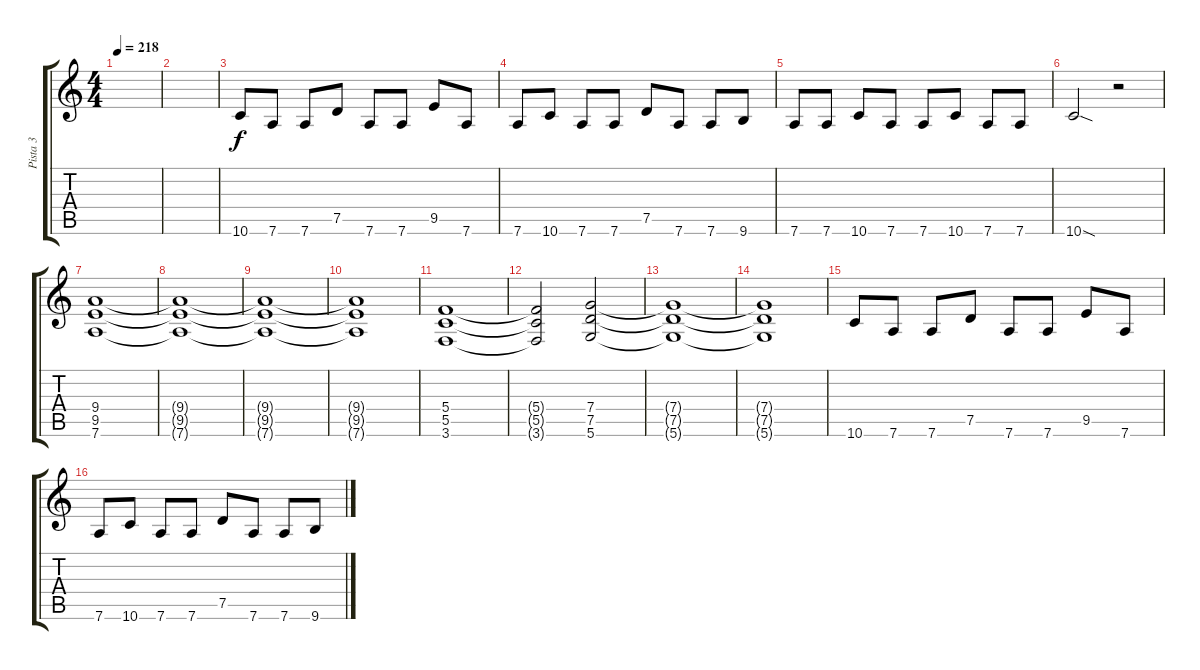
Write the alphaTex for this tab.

\track ("Pista 3" "Pista 3") {instrument distortionguitar}
\staff {score tabs}
\tuning (D4 A3 F3 C3 G2 D2) {hide}
\ts (4 4)
\tempo 218
\clef g2
\ks c
|
|
10.6.8 7.6.8 7.6.8 7.5.8 7.6.8 7.6.8 9.5.8 7.6.8 |
7.6.8 10.6.8 7.6.8 7.6.8 7.5.8 7.6.8 7.6.8 9.6.8 |
7.6.8 7.6.8 10.6.8 7.6.8 7.6.8 10.6.8 7.6.8 7.6.8 |
10.6{sod}.2 r.2 |
(9.4 9.5 7.6).1 |
(9.4{t} 9.5{t} 7.6{t}).1 |
(9.4{t} 9.5{t} 7.6{t}).1 |
(9.4{t} 9.5{t} 7.6{t}).1 |
(5.4 5.5 3.6).1 |
(5.4{t} 5.5{t} 3.6{t}).2 (7.4 7.5 5.6).2 |
(7.4{t} 7.5{t} 5.6{t}).1 |
(7.4{t} 7.5{t} 5.6{t}).1 |
10.6.8 7.6.8 7.6.8 7.5.8 7.6.8 7.6.8 9.5.8 7.6.8 |
7.6.8 10.6.8 7.6.8 7.6.8 7.5.8 7.6.8 7.6.8 9.6.8
